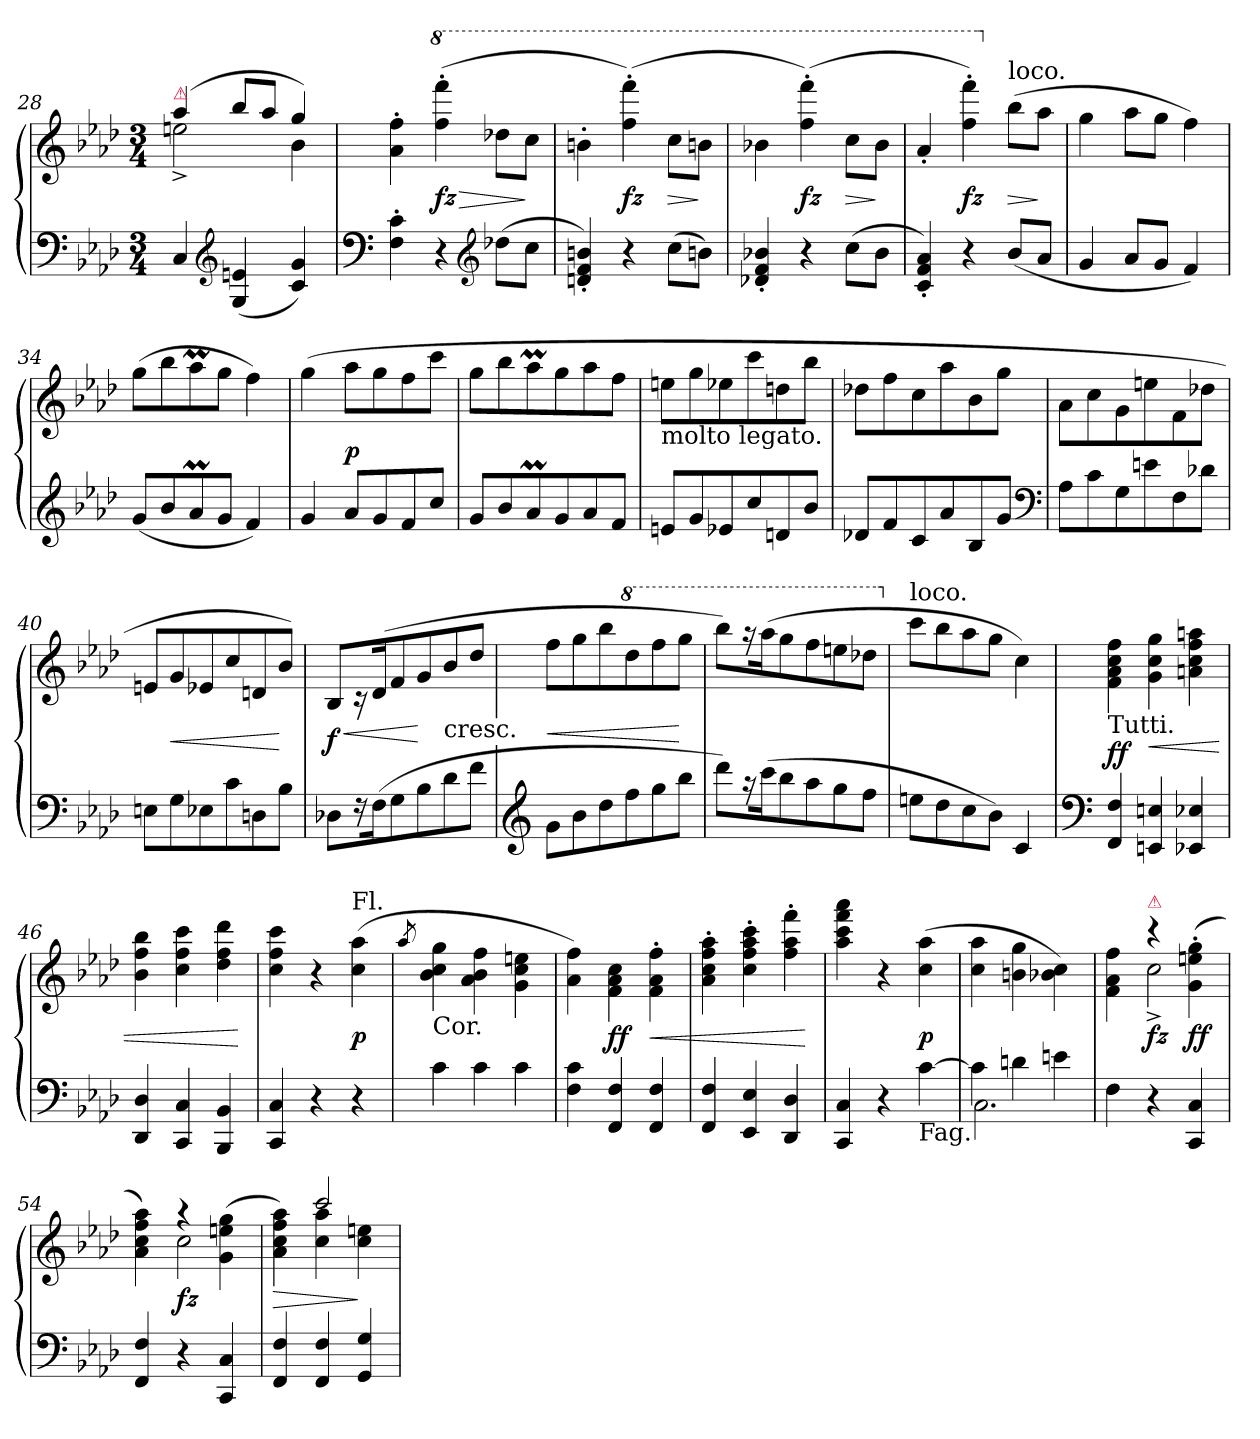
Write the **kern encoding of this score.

**kern	**kern	**dynam
*part1	*part1	*part1
*staff2	*staff1	*staff1/2
*clefF4	*clefG2	*
*k[b-e-a-d-]	*k[b-e-a-d-]	*
*M3/4	*M3/4	*
=28	=28	=28
*	*^	*
!	!LO:TX:a:color=crimson:t=⚠	!	!
4C	(>4aa-	2een^<	.
*clefG2	*	*	*
(<4G 4en	8bb-L	.	.
.	8aa-J	.	.
4c 4g)	4gg)	4b-	.
*	*v	*v	*
=29	=29	=29
*clefF4	*	*
4F' 4c'	4a-'> 4ff'>	.
*	*8va	*
4r	(>4fff'> 4ffff'>	> fz
*clefG2	*	*
(>8dd-XL	8ddd-XL	.
8ccJ	8cccJ	]
=30	=30	=30
4dn'< 4f'< 4bn'<)	4bbn'	.
4r	(4fff'> 4ffff'>)	fz
(>8ccL	8cccL	>
8bnJ)	8bbnJ	]
=31	=31	=31
4d-X'< 4f'< 4b-X'<	4bb-X	.
4r	(4fff'> 4ffff'>)	fz
(>8ccL	8cccL	>
8b-J	8bb-J	]
=32	=32	=32
4c'< 4f'< 4a-'<)	4aa-'<	.
4r	4fff'> 4ffff'>)	fz
*	*X8va	*
!	!LO:TX:a:t=loco.	!
(8b-L	(>8bb-L	>
8a-J	8aa-J	]
=33	=33	=33
4g	4gg	.
8a-L	8aa-L	.
8gJ	8ggJ	.
4f)	4ff)	.
=34	=34	=34
(<8gL	(>8ggL	.
8b-	8bb-	.
8a-M	8aa-M	.
8gJ	8ggJ	.
4f)	4ff)	.
=35	=35	=35
4g	(>4gg	.
8a-L	8aa-L	p
8g	8gg	.
8f	8ff	.
8ccJ	8cccJ	.
=36	=36	=36
8gL	8ggL	.
8b-	8bb-	.
8a-M	8aa-M	.
8g	8gg	.
8a-	8aa-	.
8fJ	8ffJ	.
=37	=37	=37
!	!LO:TX:b:t=molto legato.	!
8enL	8eenL	.
8g	8gg	.
8e-X	8ee-X	.
8cc	8ccc	.
8dn	8ddn	.
8b-J	8bb-J	.
=38	=38	=38
8d-XL	8dd-XL	.
8f	8ff	.
8c	8cc	.
8a-	8aa-	.
8B-	8b-	.
8gJ	8ggJ	.
*clefF4	*	*
=39	=39	=39
8A-L	8a-L	.
8c	8cc	.
8G	8g	.
8en	8een	.
8F	8f	.
8d-XJ	8dd-XJ	.
=40	=40	=40
8EnL	8enL	.
8G	8g	<
8E-X	8e-X	.
8c	8cc	.
8Dn	8dn	.
8B-J	8b-J)	[
=41	=41	=41
8D-XL	8B-L	< f
16r	16r	.
(<16FK	(>16d-K	.
8G	8f	.
8B-	8g	[
!	!LO:TX:c:t=cresc.	!
8d-	8b-	.
8fJ	8dd-J	.
=42	=42	=42
*clefG2	*	*
8gL	8ffL	<
8b-	8gg	.
8dd-	8bb-	.
*	*8va	*
8ff	8ddd-	.
8gg	8fff	.
8bb-J	8gggJ	[
=43	=43	=43
8ddd-L)	8bbb-L)	.
16r	16r	.
(>16cccK	(>16aaa-K	.
8bb-	8ggg	.
8aa-	8fff	.
8gg	8eeen	.
8ffJ	8ddd-XJ	.
=44	=44	=44
*	*X8va	*
!	!LO:TX:a:t=loco.	!
8eenL	8cccL	.
8dd-	8bb-	.
8cc	8aa-	.
8b-J)	8ggJ	.
4c	4cc)	.
=45	=45	=45
*clefF4	*	*
!	!LO:TX:b:t=Tutti.	!
4FF! 4F!	4f! 4a-! 4cc! 4ff!	ff
4EEn! 4En!	4g! 4cc! 4gg!	<
4EE-X! 4E-X!	4an! 4cc! 4ff! 4aan!	.
=46	=46	=46
4DD-! 4D-!	4b-! 4ff! 4bb-!	.
4CC! 4C!	4cc! 4ff! 4ccc!	.
4BBB-! 4BB-!	4dd-! 4ff! 4ddd-!	.
.	.	[
=47	=47	=47
4CC! 4C!	4cc! 4ff! 4ccc!	.
4r	4r	.
!	!LO:TX:a:t=Fl.	!
4r	(>4cc! 4aa-!	p
=48	=48	=48
.	8qaa-!	.
!	!LO:TX:b:t=Cor.	!
4c!	4b-! 4cc! 4gg!	.
4c!	4a-! 4b-! 4ff!	.
4c!	4g! 4cc! 4een!	.
=49	=49	=49
4F! 4c!	4a-! 4ff!)	.
4FF! 4F!	4f!\ 4a-!\ 4cc!\	ff
4FF! 4F!	4f!'> 4a-!'> 4ff!'>	<
=50	=50	=50
4FF! 4F!	4a-!'> 4cc!'> 4ff!'> 4aa-!'>	.
4EE-! 4E-!	4cc!'> 4ff!'> 4aa-!'> 4ccc!'>	.
4DD-! 4D-!	4ff!' 4aa-!' 4fff!'	.
.	.	[
=51	=51	=51
4CC! 4C!	4aa-! 4ccc! 4fff! 4aaa-!	.
4r	4r	.
!LO:TX:b:t=Fag.	!	!
[4c!	(>4cc! 4aa-!	p
=52	=52	=52
*^	*	*
4c!\]	2.C	4cc! 4aa-!	.
4dn!\	.	4bn! 4gg!	.
4en!\	.	4b-X! 4cc!)	.
*v	*v	*	*
=53	=53	=53
*	*^	*
4F!	4f!\ 4a-!\ 4ff!\	4ryy	.
!	!LO:TX:a:color=crimson:t=⚠	!	!
4r	4rccc	2cc^!	fz
4CC! 4C!	(>4g!'>\ 4een!'>\ 4gg!'>\	.	ff
=54	=54	=54	=54
4FF! 4F!	4a-!\ 4cc!\ 4ff!\ 4aa-!\)	4ryy	.
4r	4r	2cc!	fz
4CC! 4C!	(>4g!\ 4een!\ 4gg!\	.	.
=55	=55	=55	=55
4FF! 4F!	4ryy	4a-! 4cc! 4ff! 4aa-!)	>
4FF! 4F!	2ccc!	4cc! 4aa-!	.
4GG! 4G!	.	4cc! 4een!	]
*	*v	*v	*
=	=	=
*-	*-	*-
